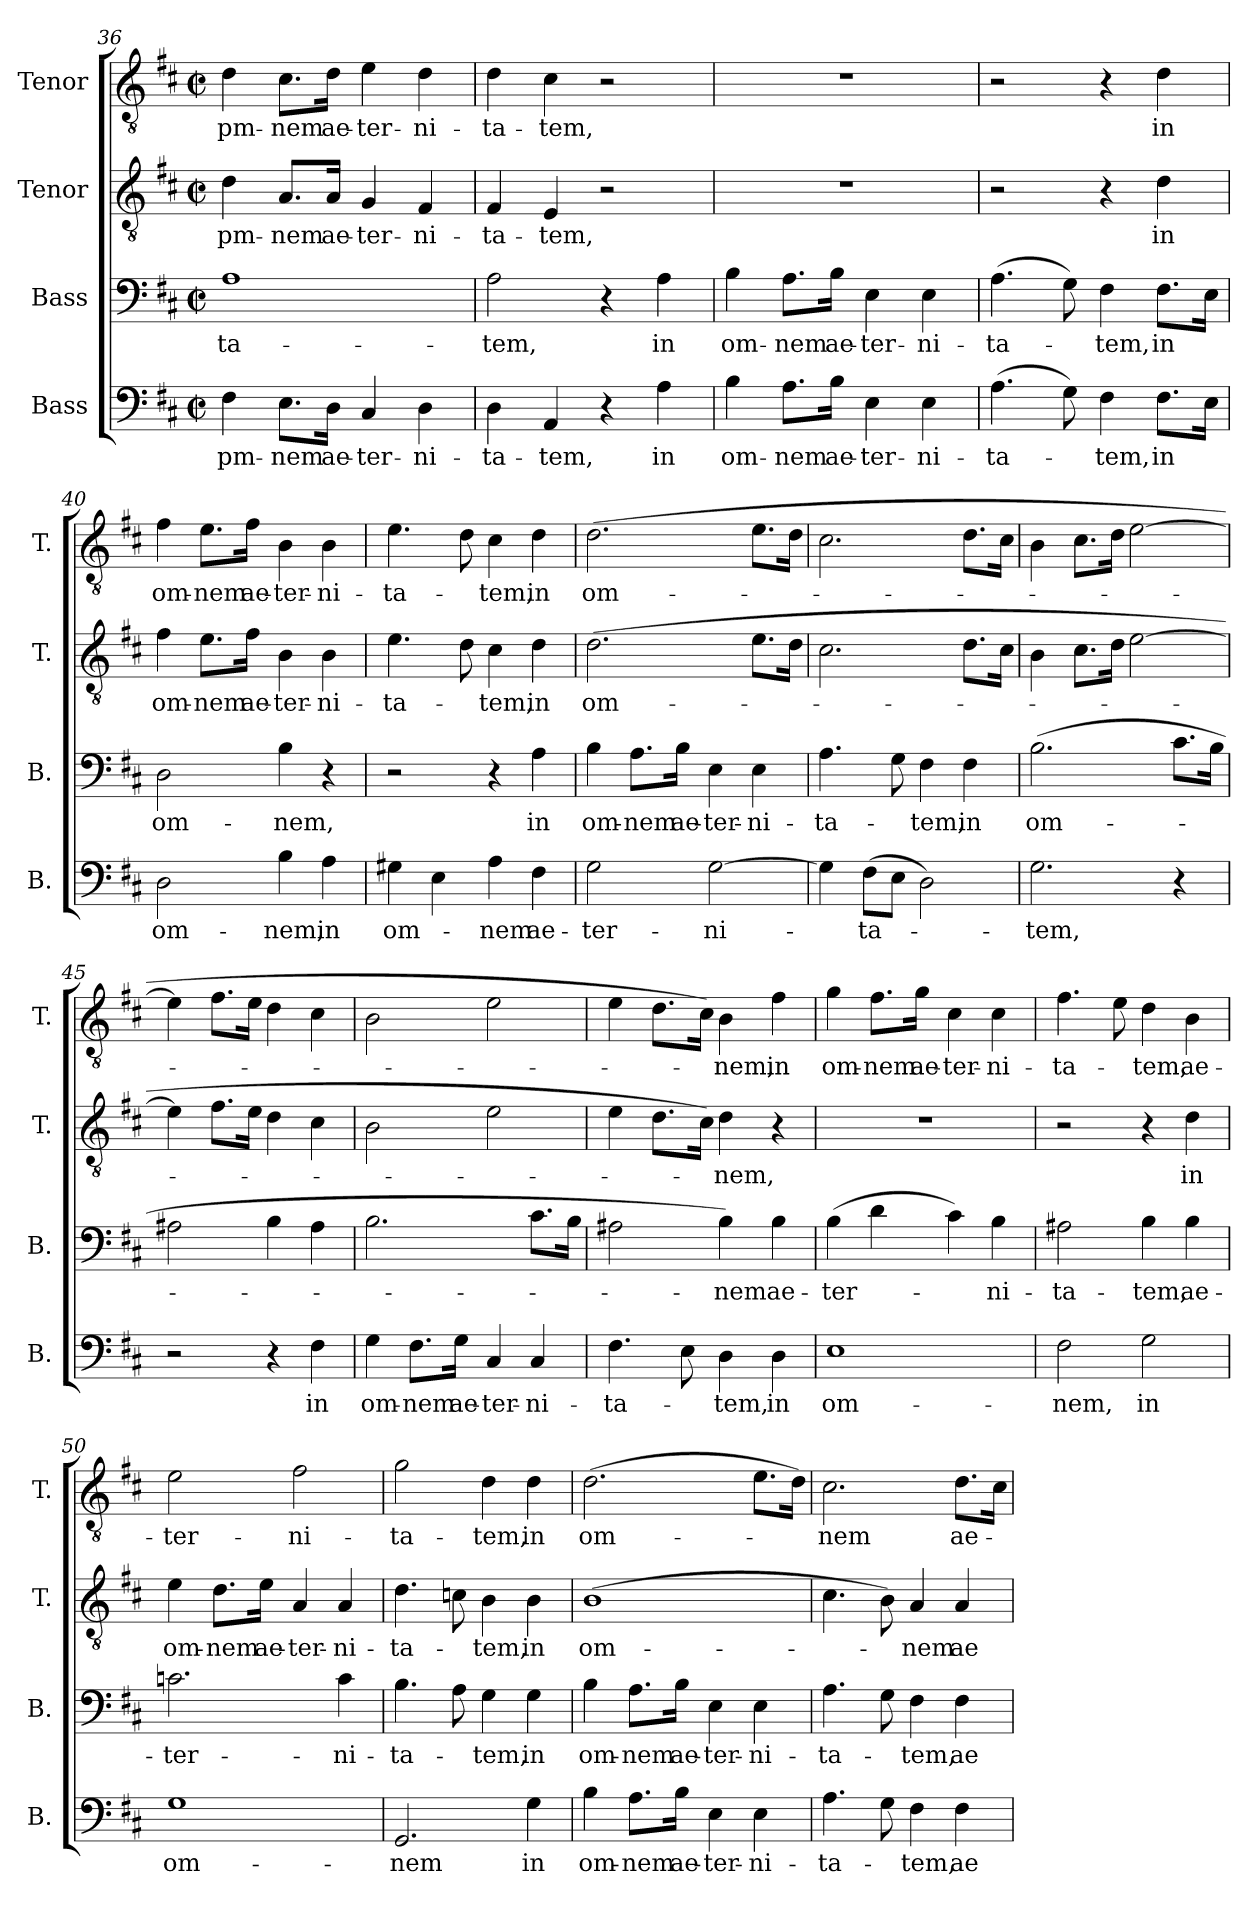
**kern	**text	**kern	**text	**kern	**text	**kern	**text
*part4	*part4	*part3	*part3	*part2	*part2	*part1	*part1
*staff4	*staff4	*staff3	*staff3	*staff2	*staff2	*staff1	*staff1
*I"Bass	*	*I"Bass	*	*I"Tenor	*	*I"Tenor	*
*I'B.	*	*I'B.	*	*I'T.	*	*I'T.	*
*clefF4	*	*clefF4	*	*clefGv2	*	*clefGv2	*
*k[f#c#]	*	*k[f#c#]	*	*k[f#c#]	*	*k[f#c#]	*
*M2/2	*	*M2/2	*	*M2/2	*	*M2/2	*
*met(c|)	*	*met(c|)	*	*met(c|)	*	*met(c|)	*
=36	=36	=36	=36	=36	=36	=36	=36
4F#\	pm-	1A	-ta-	4d\	pm-	4d\	pm-
8.E\L	-nem	.	.	8.A/L	-nem	8.c#\L	-nem
16D\Jk	ae-	.	.	16A/Jk	ae-	16d\Jk	ae-
4C#/	-ter-	.	.	4G/	-ter-	4e\	-ter-
4D\	-ni-	.	.	4F#/	-ni-	4d\	-ni-
=37	=37	=37	=37	=37	=37	=37	=37
4D\	-ta-	2A\	-tem,	4F#/	-ta-	4d\	-ta-
4AA/	-tem,	.	.	4E/	-tem,	4c#\	-tem,
4r	.	4r	.	2r	.	2r	.
4A\	in	4A\	in	.	.	.	.
!!LO:PB:g=z
=38	=38	=38	=38	=38	=38	=38	=38
4B\	om-	4B\	om-	1r	.	1r	.
8.A\L	-nem	8.A\L	-nem	.	.	.	.
16B\Jk	ae-	16B\Jk	ae-	.	.	.	.
4E\	-ter-	4E\	-ter-	.	.	.	.
4E\	-ni-	4E\	-ni-	.	.	.	.
=39	=39	=39	=39	=39	=39	=39	=39
(4.A\	-ta-	(4.A\	-ta-	2r	.	2r	.
8G\)	.	8G\)	.	.	.	.	.
4F#\	-tem,	4F#\	-tem,	4r	.	4r	.
8.F#\L	in	8.F#\L	in	4d\	in	4d\	in
16E\Jk	.	16E\Jk	.	.	.	.	.
=40	=40	=40	=40	=40	=40	=40	=40
2D\	om-	2D\	om-	4f#\	om-	4f#\	om-
.	.	.	.	8.e\L	-nem	8.e\L	-nem
.	.	.	.	16f#\Jk	ae-	16f#\Jk	ae-
4B\	-nem,	4B\	-nem,	4B\	-ter-	4B\	-ter-
4A\	in	4r	.	4B\	-ni-	4B\	-ni-
=41	=41	=41	=41	=41	=41	=41	=41
4G#X\	om-	2r	.	4.e\	-ta-	4.e\	-ta-
4E\	.	.	.	.	.	.	.
.	.	.	.	8d\	.	8d\	.
4A\	-nem	4r	.	4c#\	-tem,	4c#\	-tem,
4F#\	ae-	4A\	in	4d\	in	4d\	in
=42	=42	=42	=42	=42	=42	=42	=42
2G\	-ter-	4B\	om-	(2.d\	om-	(2.d\	om-
.	.	8.A\L	-nem	.	.	.	.
.	.	16B\Jk	ae-	.	.	.	.
[2G\	-ni-	4E\	-ter-	.	.	.	.
.	.	4E\	-ni-	8.e\L	.	8.e\L	.
.	.	.	.	16d\Jk	.	16d\Jk	.
!!LO:LB:g=z
=43	=43	=43	=43	=43	=43	=43	=43
4G\]	.	4.A\	-ta-	2.c#\	.	2.c#\	.
(8F#\L	-ta-	.	.	.	.	.	.
8E\J	.	8G\	.	.	.	.	.
2D\)	.	4F#\	-tem,	.	.	.	.
.	.	4F#\	in	8.d\L	.	8.d\L	.
.	.	.	.	16c#\Jk	.	16c#\Jk	.
=44	=44	=44	=44	=44	=44	=44	=44
2.G\	-tem,	(2.B\	om-	4B\	.	4B\	.
.	.	.	.	8.c#\L	.	8.c#\L	.
.	.	.	.	16d\Jk	.	16d\Jk	.
.	.	.	.	[2e\	.	[2e\	.
4r	.	8.c#\L	.	.	.	.	.
.	.	16B\Jk	.	.	.	.	.
=45	=45	=45	=45	=45	=45	=45	=45
2r	.	2A#X\	.	4e\]	.	4e\]	.
.	.	.	.	8.f#\L	.	8.f#\L	.
.	.	.	.	16e\Jk	.	16e\Jk	.
4r	.	4B\	.	4d\	.	4d\	.
4F#\	in	4A#\	.	4c#\	.	4c#\	.
=46	=46	=46	=46	=46	=46	=46	=46
4G\	om-	2.B\	.	2B\	.	2B\	.
8.F#\L	-nem	.	.	.	.	.	.
16G\Jk	ae-	.	.	.	.	.	.
4C#/	-ter-	.	.	2e\	.	2e\	.
4C#/	-ni-	8.c#\L	.	.	.	.	.
.	.	16B\Jk	.	.	.	.	.
=47	=47	=47	=47	=47	=47	=47	=47
4.F#\	-ta-	2A#X\	.	4e\	.	4e\	.
.	.	.	.	8.d\L	.	8.d\L	.
8E\	.	.	.	.	.	.	.
.	.	.	.	16c#\Jk)	.	16c#\Jk)	.
4D\	-tem,	4B\)	-nem	4d\	-nem,	4B\	-nem,
4D\	in	4B\	ae-	4r	.	4f#\	in
!!LO:PB:g=z
=48	=48	=48	=48	=48	=48	=48	=48
1E	om-	(4B\	-ter-	1r	.	4g\	om-
.	.	4d\	.	.	.	8.f#\L	-nem
.	.	.	.	.	.	16g\Jk	ae-
.	.	4c#\)	.	.	.	4c#\	-ter-
.	.	4B\	-ni-	.	.	4c#\	-ni-
=49	=49	=49	=49	=49	=49	=49	=49
2F#\	-nem,	2A#X\	-ta-	2r	.	4.f#\	-ta-
.	.	.	.	.	.	8e\	.
2G\	in	4B\	-tem,	4r	.	4d\	-tem,
.	.	4B\	ae-	4d\	in	4B\	ae-
=50	=50	=50	=50	=50	=50	=50	=50
1G	om-	2.cn\	-ter-	4e\	om-	2e\	-ter-
.	.	.	.	8.d\L	-nem	.	.
.	.	.	.	16e\Jk	ae-	.	.
.	.	.	.	4A/	-ter-	2f#\	-ni-
.	.	4c\	-ni-	4A/	-ni-	.	.
=51	=51	=51	=51	=51	=51	=51	=51
2.GG/	-nem	4.B\	-ta-	4.d\	-ta-	2g\	-ta-
.	.	8A\	.	8cn\	.	.	.
.	.	4G\	-tem,	4B\	-tem,	4d\	-tem,
4G\	in	4G\	in	4B\	in	4d\	in
=52	=52	=52	=52	=52	=52	=52	=52
4B\	om-	4B\	om-	(1B	om-	(2.d\	om-
8.A\L	-nem	8.A\L	-nem	.	.	.	.
16B\Jk	ae-	16B\Jk	ae-	.	.	.	.
4E\	-ter-	4E\	-ter-	.	.	.	.
4E\	-ni-	4E\	-ni-	.	.	8.e\L	.
.	.	.	.	.	.	16d\Jk)	.
!!LO:LB:g=z
=53	=53	=53	=53	=53	=53	=53	=53
4.A\	-ta-	4.A\	-ta-	4.c#\	.	2.c#\	-nem
8G\	.	8G\	.	8B\)	.	.	.
4F#\	-tem,	4F#\	-tem,	4A/	-nem	.	.
4F#\	ae-	4F#\	ae-	4A/	ae-	8.d\L	ae-
.	.	.	.	.	.	16c#\Jk	.
=	=	=	=	=	=	=	=
*-	*-	*-	*-	*-	*-	*-	*-
